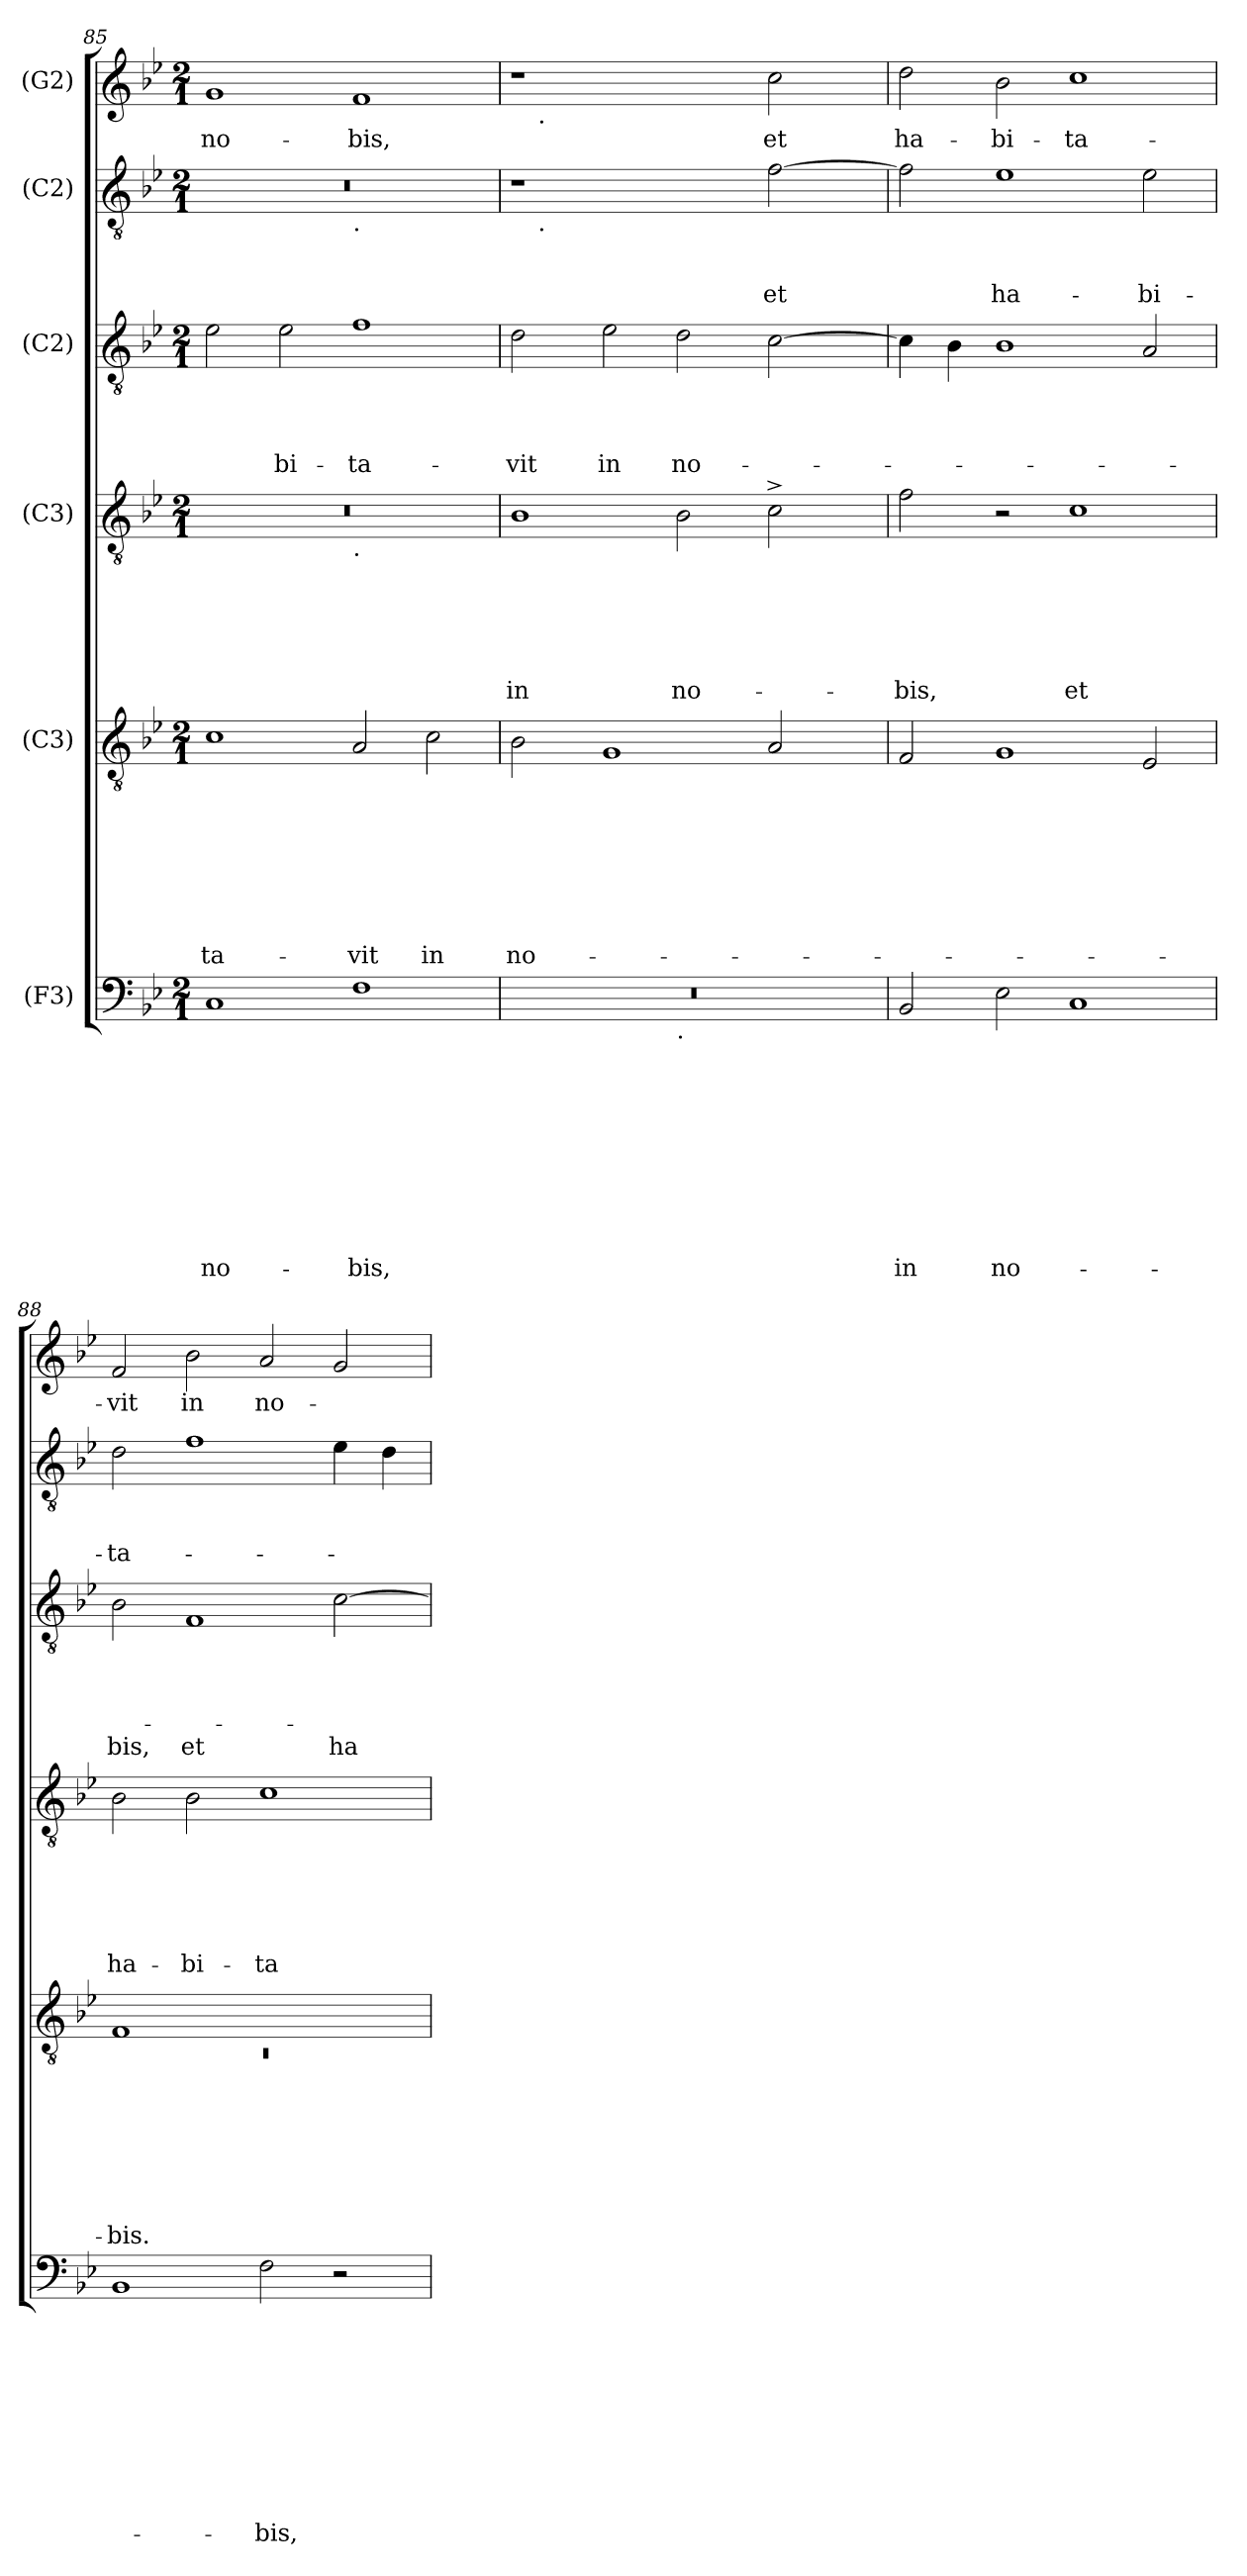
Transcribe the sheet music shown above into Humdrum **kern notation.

**kern	**text	**text	**text	**text	**text	**text	**text	**text	**text	**text	**kern	**text	**text	**text	**text	**text	**text	**text	**text	**kern	**text	**text	**text	**text	**text	**text	**kern	**text	**text	**text	**text	**text	**kern	**text	**text	**text	**kern	**text
*part6	*part6	*part6	*part6	*part6	*part6	*part6	*part6	*part6	*part6	*part6	*part5	*part5	*part5	*part5	*part5	*part5	*part5	*part5	*part5	*part4	*part4	*part4	*part4	*part4	*part4	*part4	*part3	*part3	*part3	*part3	*part3	*part3	*part2	*part2	*part2	*part2	*part1	*part1
*staff6	*staff6	*staff6	*staff6	*staff6	*staff6	*staff6	*staff6	*staff6	*staff6	*staff6	*staff5	*staff5	*staff5	*staff5	*staff5	*staff5	*staff5	*staff5	*staff5	*staff4	*staff4	*staff4	*staff4	*staff4	*staff4	*staff4	*staff3	*staff3	*staff3	*staff3	*staff3	*staff3	*staff2	*staff2	*staff2	*staff2	*staff1	*staff1
*I"(F3)	*	*	*	*	*	*	*	*	*	*	*I"(C3)	*	*	*	*	*	*	*	*	*I"(C3)	*	*	*	*	*	*	*I"(C2)	*	*	*	*	*	*I"(C2)	*	*	*	*I"(G2)	*
*clefF4	*	*	*	*	*	*	*	*	*	*	*clefGv2	*	*	*	*	*	*	*	*	*clefGv2	*	*	*	*	*	*	*clefGv2	*	*	*	*	*	*clefGv2	*	*	*	*clefG2	*
*k[b-e-]	*	*	*	*	*	*	*	*	*	*	*k[b-e-]	*	*	*	*	*	*	*	*	*k[b-e-]	*	*	*	*	*	*	*k[b-e-]	*	*	*	*	*	*k[b-e-]	*	*	*	*k[b-e-]	*
*B-:	*	*	*	*	*	*	*	*	*	*	*B-:	*	*	*	*	*	*	*	*	*B-:	*	*	*	*	*	*	*B-:	*	*	*	*	*	*B-:	*	*	*	*B-:	*
*M2/1	*	*	*	*	*	*	*	*	*	*	*M2/1	*	*	*	*	*	*	*	*	*M2/1	*	*	*	*	*	*	*M2/1	*	*	*	*	*	*M2/1	*	*	*	*M2/1	*
=85	=85	=85	=85	=85	=85	=85	=85	=85	=85	=85	=85	=85	=85	=85	=85	=85	=85	=85	=85	=85	=85	=85	=85	=85	=85	=85	=85	=85	=85	=85	=85	=85	=85	=85	=85	=85	=85	=85
!	!	!	!	!	!	!	!	!	!	!LO:LY:b	!	!	!	!	!	!	!	!	!LO:LY:b	!	!	!	!	!	!	!	!	!	!	!	!	!	!	!	!	!	!	!LO:LY:b
*	*	*	*	*	*	*	*	*	*	*	*	*	*	*	*	*	*	*	*	*^	*	*	*	*	*	*	*	*	*	*	*	*	*^	*	*	*	*	*
1C	.	.	.	.	.	.	.	.	.	no-	1c	.	.	.	.	.	.	.	-ta-	0r	1ryy	.	.	.	.	.	.	2e-\	.	.	.	.	.	0r	1ryy	.	.	.	1g	no-
!	!	!	!	!	!	!	!	!	!	!	!	!	!	!	!	!	!	!	!	!	!	!	!	!	!	!	!	!	!	!	!	!LO:LY:b	!	!	!	!	!	!	!	!
.	.	.	.	.	.	.	.	.	.	.	.	.	.	.	.	.	.	.	.	.	.	.	.	.	.	.	.	2e-\	.	.	.	-bi-	.	.	.	.	.	.	.	.
!	!	!	!	!	!	!	!	!	!	!	!	!	!	!	!	!	!	!	!	!	!	!	!	!	!	!	!	!	!	!	!	!	!	!	!LO:TX:b:t=.	!	!	!	!	!
!	!	!	!	!	!	!	!	!	!	!	!	!	!	!	!	!	!	!	!	!	!LO:TX:b:t=.	!	!	!	!	!	!	!	!	!	!	!	!	!	!	!	!	!	!	!
!	!	!	!	!	!	!	!	!	!	!LO:LY:b	!	!	!	!	!	!	!	!	!LO:LY:b	!	!	!	!	!	!	!	!	!	!	!	!	!LO:LY:b	!	!	!	!	!	!	!	!LO:LY:b
1F	.	.	.	.	.	.	.	.	.	-bis,	2A/	.	.	.	.	.	.	.	-vit	.	1ryy	.	.	.	.	.	.	1f	.	.	.	-ta-	.	.	1ryy	.	.	.	1f	-bis,
!	!	!	!	!	!	!	!	!	!	!	!	!	!	!	!	!	!	!	!LO:LY:b	!	!	!	!	!	!	!	!	!	!	!	!	!	!	!	!	!	!	!	!	!
.	.	.	.	.	.	.	.	.	.	.	2c\	.	.	.	.	.	.	.	in	.	.	.	.	.	.	.	.	.	.	.	.	.	.	.	.	.	.	.	.	.
=86	=86	=86	=86	=86	=86	=86	=86	=86	=86	=86	=86	=86	=86	=86	=86	=86	=86	=86	=86	=86	=86	=86	=86	=86	=86	=86	=86	=86	=86	=86	=86	=86	=86	=86	=86	=86	=86	=86	=86	=86
!	!	!	!	!	!	!	!	!	!	!	!	!	!	!	!	!	!	!	!LO:LY:b	!	!	!	!	!	!	!	!LO:LY:b	!	!	!	!	!LO:LY:b	!	!	!	!	!	!	!	!
*^	*	*	*	*	*	*	*	*	*	*	*	*	*	*	*	*	*	*	*	*v	*v	*	*	*	*	*	*	*	*	*	*	*	*	*	*	*	*	*	*^	*
0r	1ryy	.	.	.	.	.	.	.	.	.	.	2B-\	.	.	.	.	.	.	.	no-	1B-	.	.	.	.	.	in	2d\	.	.	.	-vit	.	1r	16.ryy	.	.	.	1r	16.ryy	.
!	!	!	!	!	!	!	!	!	!	!	!	!	!	!	!	!	!	!	!	!	!	!	!	!	!	!	!	!	!	!	!	!	!	!	!	!	!	!	!	!LO:TX:b:t=.	!
!	!	!	!	!	!	!	!	!	!	!	!	!	!	!	!	!	!	!	!	!	!	!	!	!	!	!	!	!	!	!	!	!	!	!	!LO:TX:b:t=.	!	!	!	!	!	!
.	.	.	.	.	.	.	.	.	.	.	.	.	.	.	.	.	.	.	.	.	.	.	.	.	.	.	.	.	.	.	.	.	.	.	1ryy	.	.	.	.	1ryy	.
!	!	!	!	!	!	!	!	!	!	!	!	!	!	!	!	!	!	!	!	!	!	!	!	!	!	!	!	!	!	!	!	!LO:LY:b	!	!	!	!	!	!	!	!	!
.	.	.	.	.	.	.	.	.	.	.	.	1G	.	.	.	.	.	.	.	.	.	.	.	.	.	.	.	2e-\	.	.	.	in	.	.	.	.	.	.	.	.	.
!	!LO:TX:b:t=.	!	!	!	!	!	!	!	!	!	!	!	!	!	!	!	!	!	!	!	!	!	!	!	!	!	!	!	!	!	!	!	!	!	!	!	!	!	!	!	!
!	!	!	!	!	!	!	!	!	!	!	!	!	!	!	!	!	!	!	!	!	!	!	!	!	!	!	!LO:LY:b	!	!	!	!	!LO:LY:b	!	!	!	!	!	!	!	!	!
.	1ryy	.	.	.	.	.	.	.	.	.	.	.	.	.	.	.	.	.	.	.	2B-\	.	.	.	.	.	no-	2d\	.	.	.	no-	.	2ryy	.	.	.	.	2ryy	.	.
.	.	.	.	.	.	.	.	.	.	.	.	.	.	.	.	.	.	.	.	.	.	.	.	.	.	.	.	.	.	.	.	.	.	.	2ryy	.	.	.	.	2ryy	.
!	!	!	!	!	!	!	!	!	!	!	!	!	!	!	!	!	!	!	!	!	!	!	!	!	!	!	!	!	!	!	!	!	!	!	!	!	!	!LO:LY:b	!	!	!LO:LY:b
.	.	.	.	.	.	.	.	.	.	.	.	2A/	.	.	.	.	.	.	.	.	2c^>\	.	.	.	.	.	.	[>2c\	.	.	.	.	.	[>2f\	.	.	.	et	2cc\	.	et
.	.	.	.	.	.	.	.	.	.	.	.	.	.	.	.	.	.	.	.	.	.	.	.	.	.	.	.	.	.	.	.	.	.	.	4ryy	.	.	.	.	4ryy	.
.	.	.	.	.	.	.	.	.	.	.	.	.	.	.	.	.	.	.	.	.	.	.	.	.	.	.	.	.	.	.	.	.	.	.	8ryy	.	.	.	.	8ryy	.
.	.	.	.	.	.	.	.	.	.	.	.	.	.	.	.	.	.	.	.	.	.	.	.	.	.	.	.	.	.	.	.	.	.	.	32ryy	.	.	.	.	32ryy	.
=87	=87	=87	=87	=87	=87	=87	=87	=87	=87	=87	=87	=87	=87	=87	=87	=87	=87	=87	=87	=87	=87	=87	=87	=87	=87	=87	=87	=87	=87	=87	=87	=87	=87	=87	=87	=87	=87	=87	=87	=87	=87
!	!	!	!	!	!	!	!	!	!	!	!LO:LY:b	!	!	!	!	!	!	!	!	!	!	!	!	!	!	!	!LO:LY:b	!	!	!	!	!	!	!	!	!	!	!	!	!	!LO:LY:b
*	*	*	*	*	*	*	*	*	*	*	*	*	*	*	*	*	*	*	*	*	*	*	*	*	*	*	*	*	*	*	*	*	*	*v	*v	*	*	*	*	*	*
*v	*v	*	*	*	*	*	*	*	*	*	*	*	*	*	*	*	*	*	*	*	*	*	*	*	*	*	*	*	*	*	*	*	*	*	*	*	*	*v	*v	*
2BB-/	.	.	.	.	.	.	.	.	.	in	2F/	.	.	.	.	.	.	.	.	2f\	.	.	.	.	.	-bis,	4c\]	.	.	.	.	.	2f\]	.	.	.	2dd\	ha-
.	.	.	.	.	.	.	.	.	.	.	.	.	.	.	.	.	.	.	.	.	.	.	.	.	.	.	4B-\	.	.	.	.	.	.	.	.	.	.	.
!	!	!	!	!	!	!	!	!	!	!LO:LY:b	!	!	!	!	!	!	!	!	!	!	!	!	!	!	!	!	!	!	!	!	!	!	!	!	!	!LO:LY:b	!	!LO:LY:b
2E-\	.	.	.	.	.	.	.	.	.	no-	1G	.	.	.	.	.	.	.	.	2r	.	.	.	.	.	.	1B-	.	.	.	.	.	1e-	.	.	ha-	2b-\	-bi-
!	!	!	!	!	!	!	!	!	!	!	!	!	!	!	!	!	!	!	!	!	!	!	!	!	!	!LO:LY:b	!	!	!	!	!	!	!	!	!	!	!	!LO:LY:b
1C	.	.	.	.	.	.	.	.	.	.	.	.	.	.	.	.	.	.	.	1c	.	.	.	.	.	et	.	.	.	.	.	.	.	.	.	.	1cc	-ta-
!	!	!	!	!	!	!	!	!	!	!	!	!	!	!	!	!	!	!	!	!	!	!	!	!	!	!	!	!	!	!	!	!	!	!	!	!LO:LY:b	!	!
.	.	.	.	.	.	.	.	.	.	.	2E-/	.	.	.	.	.	.	.	.	.	.	.	.	.	.	.	2A/	.	.	.	.	.	2e-\	.	.	-bi-	.	.
=88	=88	=88	=88	=88	=88	=88	=88	=88	=88	=88	=88	=88	=88	=88	=88	=88	=88	=88	=88	=88	=88	=88	=88	=88	=88	=88	=88	=88	=88	=88	=88	=88	=88	=88	=88	=88	=88	=88
*	*	*	*	*	*	*	*	*	*	*	*^	*	*	*	*	*	*	*	*	*	*	*	*	*	*	*	*	*	*	*	*	*	*	*	*	*	*	*
!	!	!	!	!	!	!	!	!	!	!	!	!LO:N:vis=1	!	!	!	!	!	!	!	!LO:LY:b	!	!	!	!	!	!	!LO:LY:b	!	!	!	!	!	!LO:LY:b	!	!	!	!LO:LY:b	!	!LO:LY:b
1BB-	.	.	.	.	.	.	.	.	.	.	1F	0rC	.	.	.	.	.	.	.	-bis.	2B-\	.	.	.	.	.	ha-	2B-\	.	.	.	.	-bis,	2d\	.	.	-ta-	2f/	-vit
!	!	!	!	!	!	!	!	!	!	!	!	!	!	!	!	!	!	!	!	!	!	!	!	!	!	!	!LO:LY:b	!	!	!	!	!	!LO:LY:b	!	!	!	!	!	!LO:LY:b
.	.	.	.	.	.	.	.	.	.	.	.	.	.	.	.	.	.	.	.	.	2B-\	.	.	.	.	.	-bi-	1F	.	.	.	.	et	1f	.	.	.	2b-\	in
!	!	!	!	!	!	!	!	!	!	!LO:LY:b	!	!	!	!	!	!	!	!	!	!	!	!	!	!	!	!	!LO:LY:b	!	!	!	!	!	!	!	!	!	!	!	!LO:LY:b
2F\	.	.	.	.	.	.	.	.	.	-bis,	1ryy	.	.	.	.	.	.	.	.	.	1c	.	.	.	.	.	-ta-	.	.	.	.	.	.	.	.	.	.	2a/	no-
!	!	!	!	!	!	!	!	!	!	!	!	!	!	!	!	!	!	!	!	!	!	!	!	!	!	!	!	!	!	!	!	!	!LO:LY:b	!	!	!	!	!	!
2r	.	.	.	.	.	.	.	.	.	.	.	.	.	.	.	.	.	.	.	.	.	.	.	.	.	.	.	[<2c\	.	.	.	.	ha-	4e-\	.	.	.	2g/	.
.	.	.	.	.	.	.	.	.	.	.	.	.	.	.	.	.	.	.	.	.	.	.	.	.	.	.	.	.	.	.	.	.	.	4d\	.	.	.	.	.
*	*	*	*	*	*	*	*	*	*	*	*v	*v	*	*	*	*	*	*	*	*	*	*	*	*	*	*	*	*	*	*	*	*	*	*	*	*	*	*	*
=	=	=	=	=	=	=	=	=	=	=	=	=	=	=	=	=	=	=	=	=	=	=	=	=	=	=	=	=	=	=	=	=	=	=	=	=	=	=
*-	*-	*-	*-	*-	*-	*-	*-	*-	*-	*-	*-	*-	*-	*-	*-	*-	*-	*-	*-	*-	*-	*-	*-	*-	*-	*-	*-	*-	*-	*-	*-	*-	*-	*-	*-	*-	*-	*-
